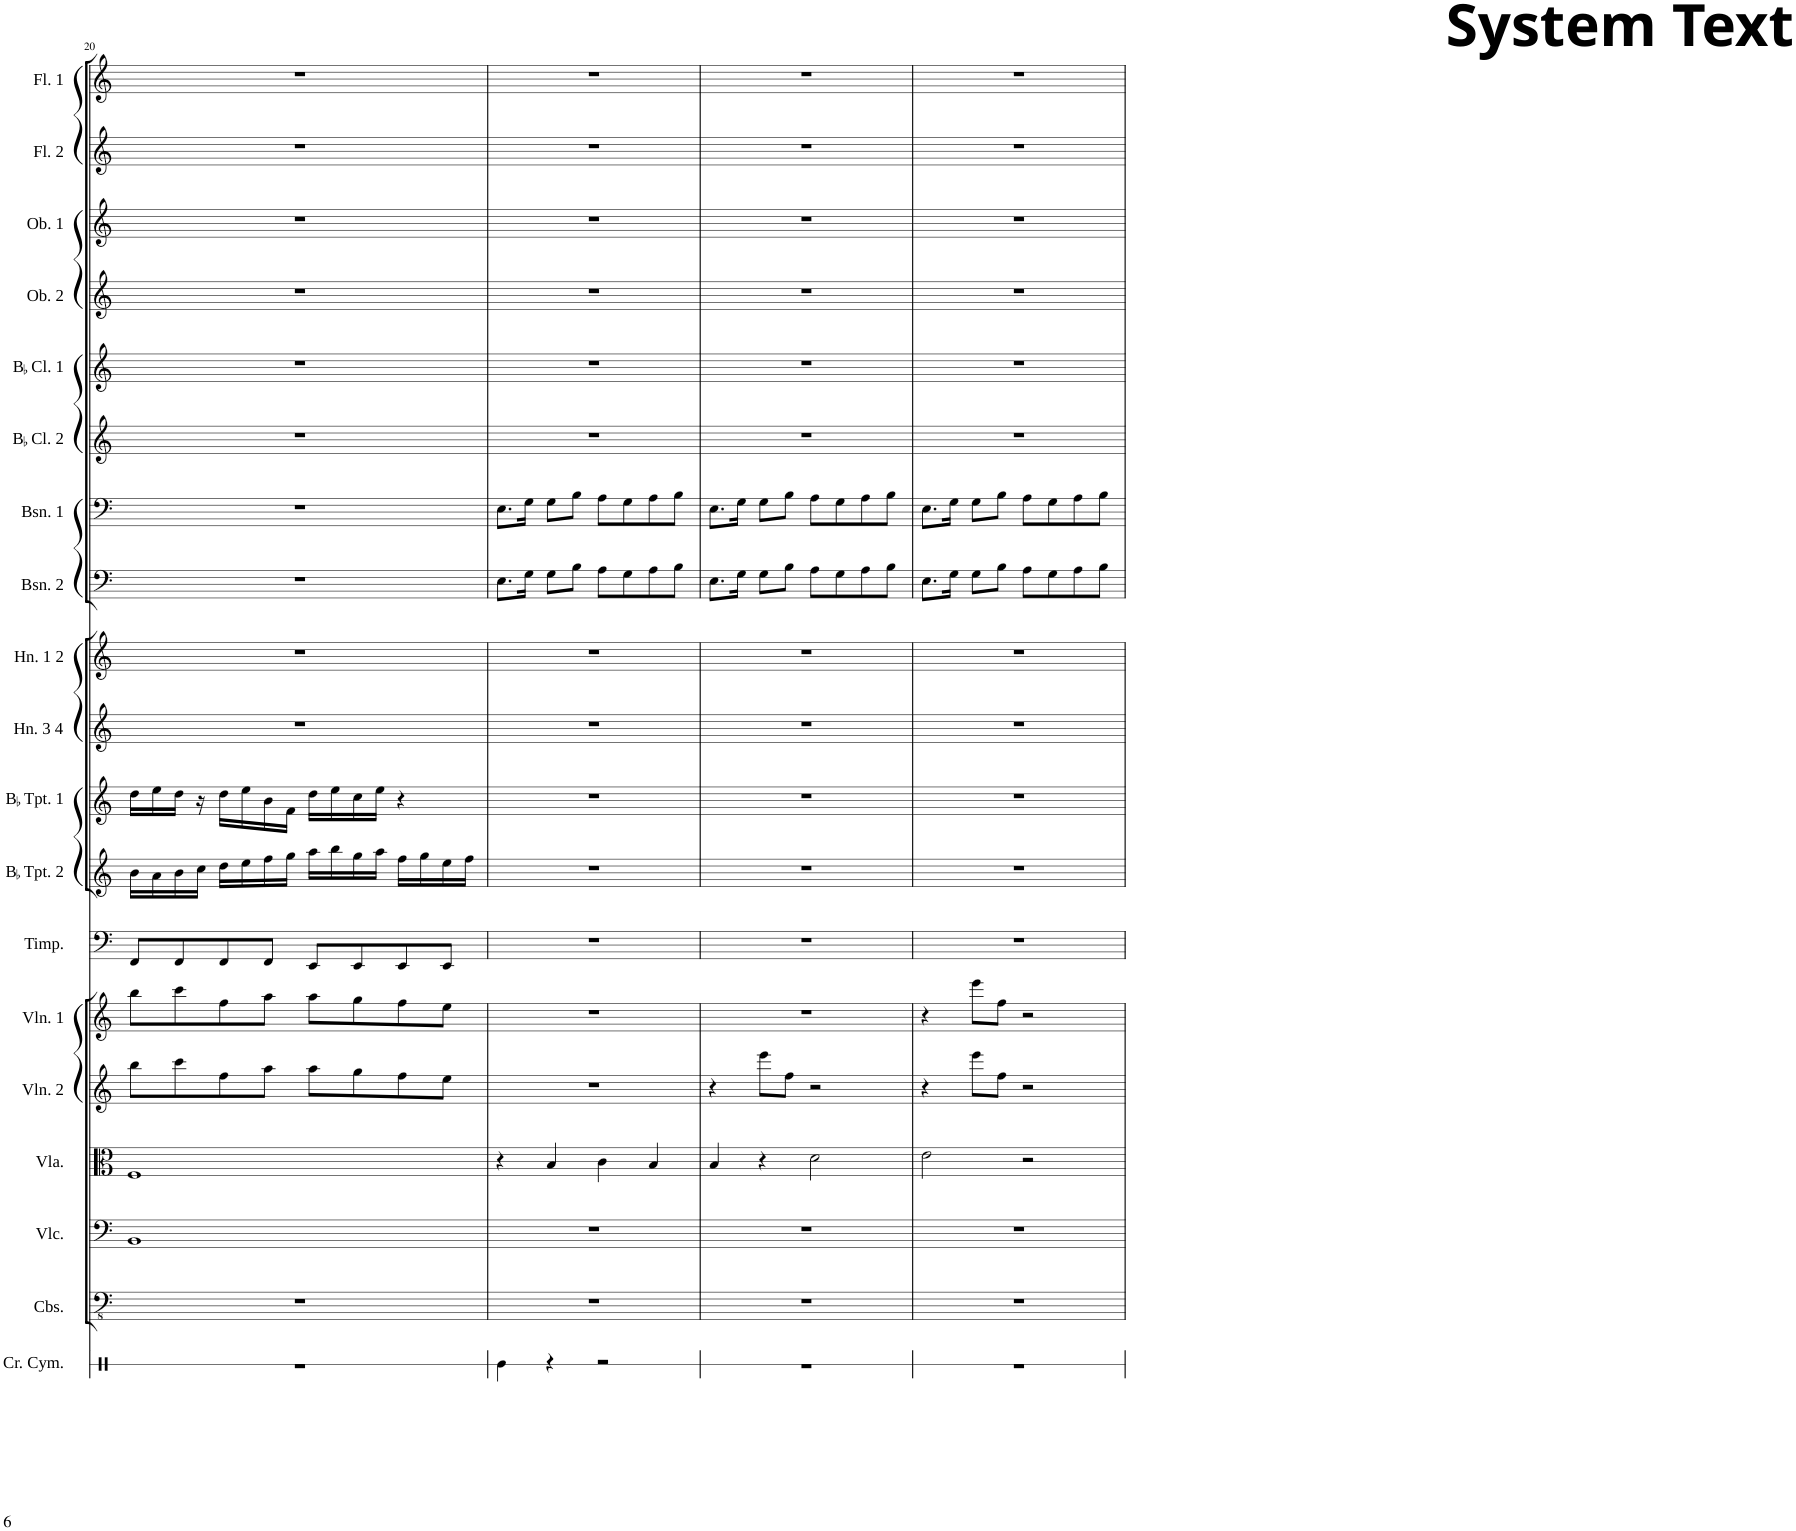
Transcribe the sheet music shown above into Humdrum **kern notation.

**kern	**kern	**kern	**kern	**kern	**kern	**kern	**kern	**kern	**kern	**kern	**kern	**kern	**kern	**kern	**kern	**kern	**kern	**kern
*part19	*part18	*part17	*part16	*part15	*part14	*part13	*part12	*part11	*part10	*part9	*part8	*part7	*part6	*part5	*part4	*part3	*part2	*part1
*staff19	*staff18	*staff17	*staff16	*staff15	*staff14	*staff13	*staff12	*staff11	*staff10	*staff9	*staff8	*staff7	*staff6	*staff5	*staff4	*staff3	*staff2	*staff1
*I"Crash Cymbal	*I"Contrabass	*I"Violoncello	*I"Viola	*I"Violin 2	*I"Violin 1	*I"Timpani	*I"BaccidentalFlat Trumpet 2	*I"BaccidentalFlat Trumpet 1	*I"Horn 3 4	*I"Horn 1 2	*I"Bassoon 2	*I"Bassoon 1	*I"BaccidentalFlat Clarinet 2	*I"BaccidentalFlat Clarinet 1	*I"Oboe 2	*I"Oboe 1	*I"Flute 2	*I"Flute 1
*I'Cr. Cym.	*I'Cbs.	*I'Vlc.	*I'Vla.	*I'Vln. 2	*I'Vln. 1	*I'Timp.	*I'BaccidentalFlat Tpt. 2	*I'BaccidentalFlat Tpt. 1	*I'Hn. 3 4	*I'Hn. 1 2	*I'Bsn. 2	*I'Bsn. 1	*I'BaccidentalFlat Cl. 2	*I'BaccidentalFlat Cl. 1	*I'Ob. 2	*I'Ob. 1	*I'Fl. 2	*I'Fl. 1
!!LO:PB:g=z
*clefX	*clefFv4	*clefF4	*clefC3	*clefG2	*clefG2	*clefF4	*clefG2	*clefG2	*clefG2	*clefG2	*clefF4	*clefF4	*clefG2	*clefG2	*clefG2	*clefG2	*clefG2	*clefG2
*	*	*	*	*	*	*	*ITrd1c2	*ITrd1c2	*ITrd4c7	*ITrd4c7	*	*	*ITrd1c2	*ITrd1c2	*	*	*	*
*k[]	*k[]	*k[]	*k[]	*k[]	*k[]	*k[]	*k[]	*k[]	*k[]	*k[]	*k[]	*k[]	*k[]	*k[]	*k[]	*k[]	*k[]	*k[]
*M4/4	*M4/4	*M4/4	*M4/4	*M4/4	*M4/4	*M4/4	*M4/4	*M4/4	*M4/4	*M4/4	*M4/4	*M4/4	*M4/4	*M4/4	*M4/4	*M4/4	*M4/4	*M4/4
=20	=20	=20	=20	=20	=20	=20	=20	=20	=20	=20	=20	=20	=20	=20	=20	=20	=20	=20
1r	1r	1BB	1F	8bb\L	8bb\L	8FF/L	16b\LL	16dd\LL	1r	1r	1r	1r	1r	1r	1r	1r	1r	1r
.	.	.	.	.	.	.	16a\	16ee\	.	.	.	.	.	.	.	.	.	.
.	.	.	.	8ccc\	8ccc\	8FF/	16b\	16dd\JJ	.	.	.	.	.	.	.	.	.	.
.	.	.	.	.	.	.	16cc\JJ	16r	.	.	.	.	.	.	.	.	.	.
.	.	.	.	8ff\	8ff\	8FF/	16dd\LL	16dd\LL	.	.	.	.	.	.	.	.	.	.
.	.	.	.	.	.	.	16ee\	16ee\	.	.	.	.	.	.	.	.	.	.
.	.	.	.	8aa\J	8aa\J	8FF/J	16ff\	16b\	.	.	.	.	.	.	.	.	.	.
.	.	.	.	.	.	.	16gg\JJ	16f\JJ	.	.	.	.	.	.	.	.	.	.
.	.	.	.	8aa\L	8aa\L	8EE/L	16aa\LL	16dd\LL	.	.	.	.	.	.	.	.	.	.
.	.	.	.	.	.	.	16bb\	16ee\	.	.	.	.	.	.	.	.	.	.
.	.	.	.	8gg\	8gg\	8EE/	16gg\	16cc\	.	.	.	.	.	.	.	.	.	.
.	.	.	.	.	.	.	16aa\JJ	16ee\JJ	.	.	.	.	.	.	.	.	.	.
.	.	.	.	8ff\	8ff\	8EE/	16ff\LL	4r	.	.	.	.	.	.	.	.	.	.
.	.	.	.	.	.	.	16gg\	.	.	.	.	.	.	.	.	.	.	.
.	.	.	.	8ee\J	8ee\J	8EE/J	16ee\	.	.	.	.	.	.	.	.	.	.	.
.	.	.	.	.	.	.	16ff\JJ	.	.	.	.	.	.	.	.	.	.	.
=21	=21	=21	=21	=21	=21	=21	=21	=21	=21	=21	=21	=21	=21	=21	=21	=21	=21	=21
4Re\	1r	1r	4r	1r	1r	1r	1r	1r	1r	1r	8.E\L	8.E\L	1r	1r	1r	1r	1r	1r
.	.	.	.	.	.	.	.	.	.	.	16G\Jk	16G\Jk	.	.	.	.	.	.
4r	.	.	4B/	.	.	.	.	.	.	.	8G\L	8G\L	.	.	.	.	.	.
.	.	.	.	.	.	.	.	.	.	.	8B\J	8B\J	.	.	.	.	.	.
2r	.	.	4c\	.	.	.	.	.	.	.	8A\L	8A\L	.	.	.	.	.	.
.	.	.	.	.	.	.	.	.	.	.	8G\	8G\	.	.	.	.	.	.
.	.	.	4B/	.	.	.	.	.	.	.	8A\	8A\	.	.	.	.	.	.
.	.	.	.	.	.	.	.	.	.	.	8B\J	8B\J	.	.	.	.	.	.
=22	=22	=22	=22	=22	=22	=22	=22	=22	=22	=22	=22	=22	=22	=22	=22	=22	=22	=22
1r	1r	1r	4B/	4r	1r	1r	1r	1r	1r	1r	8.E\L	8.E\L	1r	1r	1r	1r	1r	1r
.	.	.	.	.	.	.	.	.	.	.	16G\Jk	16G\Jk	.	.	.	.	.	.
.	.	.	4r	8eee\L	.	.	.	.	.	.	8G\L	8G\L	.	.	.	.	.	.
.	.	.	.	8ff\J	.	.	.	.	.	.	8B\J	8B\J	.	.	.	.	.	.
.	.	.	2d\	2r	.	.	.	.	.	.	8A\L	8A\L	.	.	.	.	.	.
.	.	.	.	.	.	.	.	.	.	.	8G\	8G\	.	.	.	.	.	.
.	.	.	.	.	.	.	.	.	.	.	8A\	8A\	.	.	.	.	.	.
.	.	.	.	.	.	.	.	.	.	.	8B\J	8B\J	.	.	.	.	.	.
=23	=23	=23	=23	=23	=23	=23	=23	=23	=23	=23	=23	=23	=23	=23	=23	=23	=23	=23
*	*	*	*	*	*	*	*	*	*	*	*	*	*	*	*	*	*	*^
1r	1r	1r	2e\	4r	4r	1r	1r	1r	1r	1r	8.E\L	8.E\L	1r	1r	1r	1r	1r	1r	4ryy
.	.	.	.	.	.	.	.	.	.	.	16G\Jk	16G\Jk	.	.	.	.	.	.	.
!	!	!	!	!	!	!	!	!	!	!	!	!	!	!	!	!	!	!	!LO:TX:a:B:t=System Text
.	.	.	.	8eee\L	8eee\L	.	.	.	.	.	8G\L	8G\L	.	.	.	.	.	.	2.ryy
.	.	.	.	8ff\J	8ff\J	.	.	.	.	.	8B\J	8B\J	.	.	.	.	.	.	.
.	.	.	2r	2r	2r	.	.	.	.	.	8A\L	8A\L	.	.	.	.	.	.	.
.	.	.	.	.	.	.	.	.	.	.	8G\	8G\	.	.	.	.	.	.	.
.	.	.	.	.	.	.	.	.	.	.	8A\	8A\	.	.	.	.	.	.	.
.	.	.	.	.	.	.	.	.	.	.	8B\J	8B\J	.	.	.	.	.	.	.
*	*	*	*	*	*	*	*	*	*	*	*	*	*	*	*	*	*	*v	*v
=	=	=	=	=	=	=	=	=	=	=	=	=	=	=	=	=	=	=
*-	*-	*-	*-	*-	*-	*-	*-	*-	*-	*-	*-	*-	*-	*-	*-	*-	*-	*-
